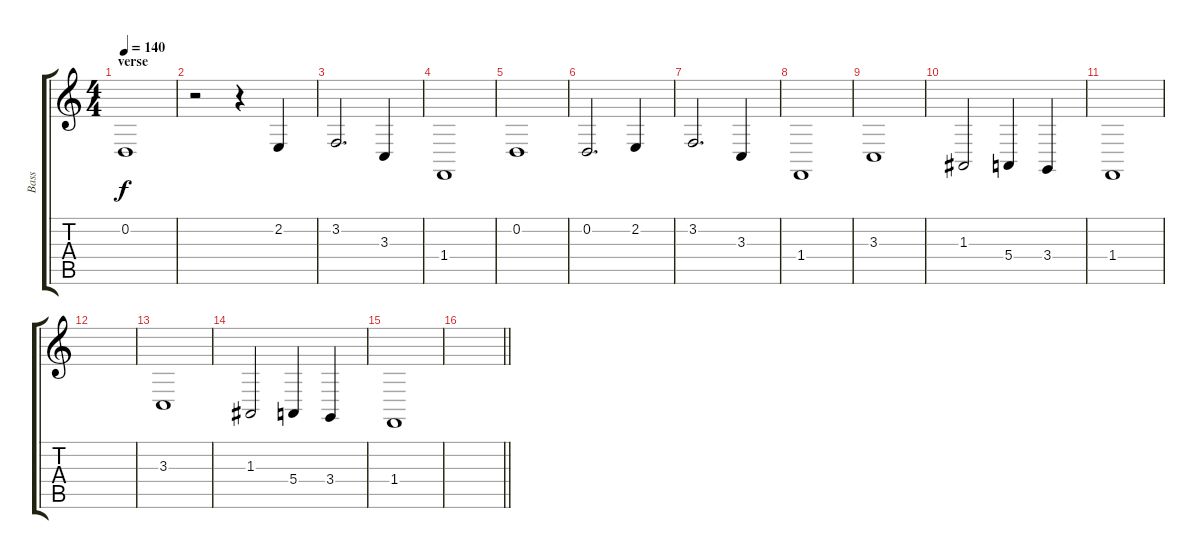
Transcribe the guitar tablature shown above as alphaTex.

\track ("Bass" "Bass") {instrument electricbassfinger}
\staff {score tabs}
\tuning (G2 D2 A1 E1 A2 E2) {hide}
\ts (4 4)
\section ("" "verse")
\tempo 140
\clef g2
\ks c
0.2.1{dy f} |
r.2 r.4 2.2.4 |
3.2.2{d} 3.3.4 |
1.4.1 |
0.2.1 |
0.2.2{d} 2.2.4 |
3.2.2{d} 3.3.4 |
1.4.1 |
3.3.1 |
1.3.2 5.4.4 3.4.4 |
1.4.1 |
|
3.3.1 |
1.3.2 5.4.4 3.4.4 |
1.4.1 |
\barLineRight lightlight
